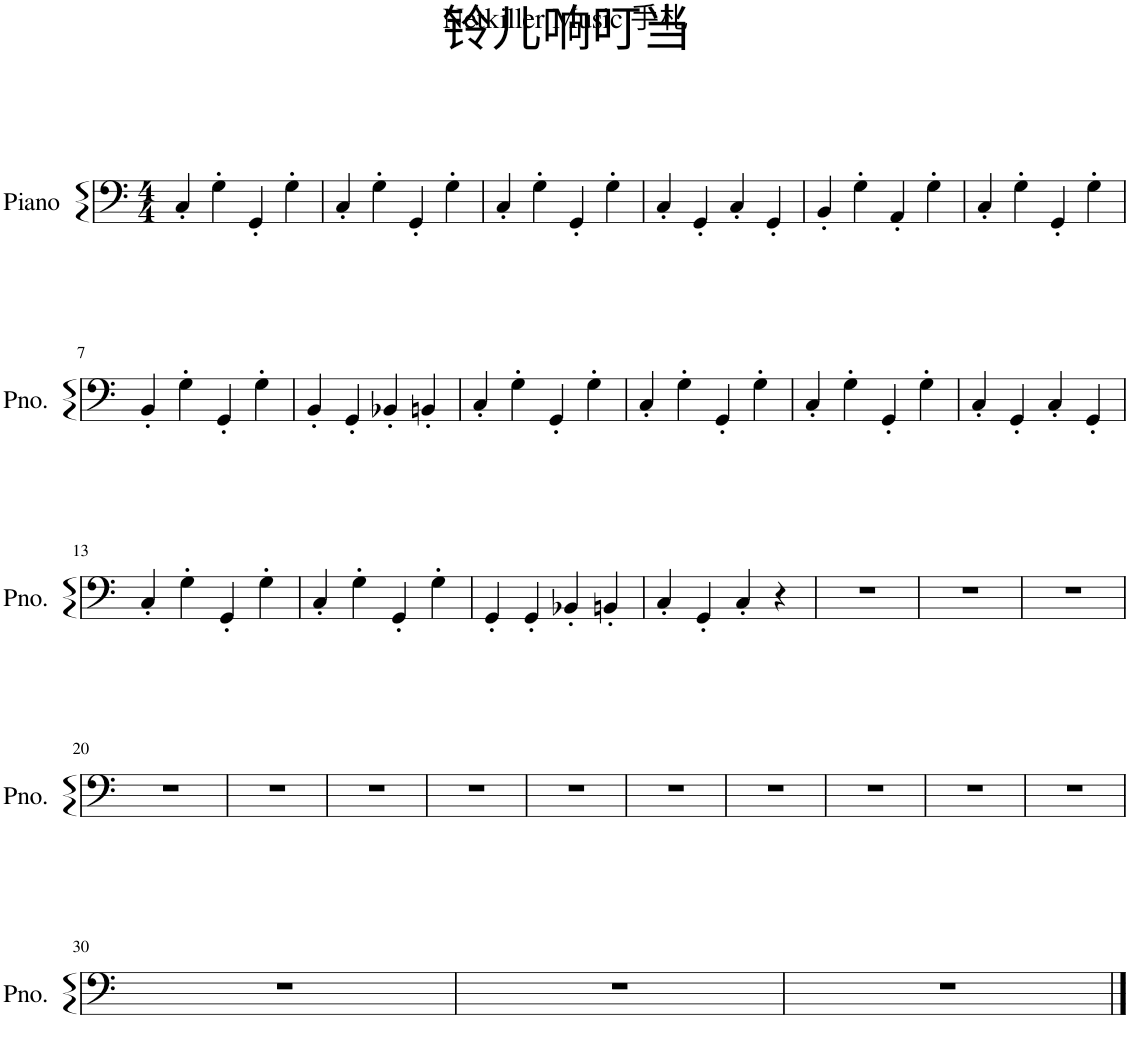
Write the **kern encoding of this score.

**kern
*part1
*staff1
*I"Piano
*I'Pno.
*clefF4
*k[]
*M4/4
=1
4C'/
4G'\
4GG'/
4G'\
=2
4C'/
4G'\
4GG'/
4G'\
=3
4C'/
4G'\
4GG'/
4G'\
=4
4C'/
4GG'/
4C'/
4GG'/
=5
4BB'/
4G'\
4AA'/
4G'\
=6
4C'/
4G'\
4GG'/
4G'\
!!LO:LB:g=z
=7
4BB'/
4G'\
4GG'/
4G'\
=8
4BB'/
4GG'/
4BB-X'/
4BBn'/
=9
4C'/
4G'\
4GG'/
4G'\
=10
4C'/
4G'\
4GG'/
4G'\
=11
4C'/
4G'\
4GG'/
4G'\
=12
4C'/
4GG'/
4C'/
4GG'/
!!LO:LB:g=z
=13
4C'/
4G'\
4GG'/
4G'\
=14
4C'/
4G'\
4GG'/
4G'\
=15
4GG'/
4GG'/
4BB-X'/
4BBn'/
=16
4C'/
4GG'/
4C'/
4r
=17
1r
=18
1r
=19
1r
!!LO:LB:g=z
=20
1r
=21
1r
=22
1r
=23
1r
=24
1r
=25
1r
=26
1r
=27
1r
=28
1r
=29
1r
!!LO:LB:g=z
=30
1r
=31
1r
=32
1r
==
*-
